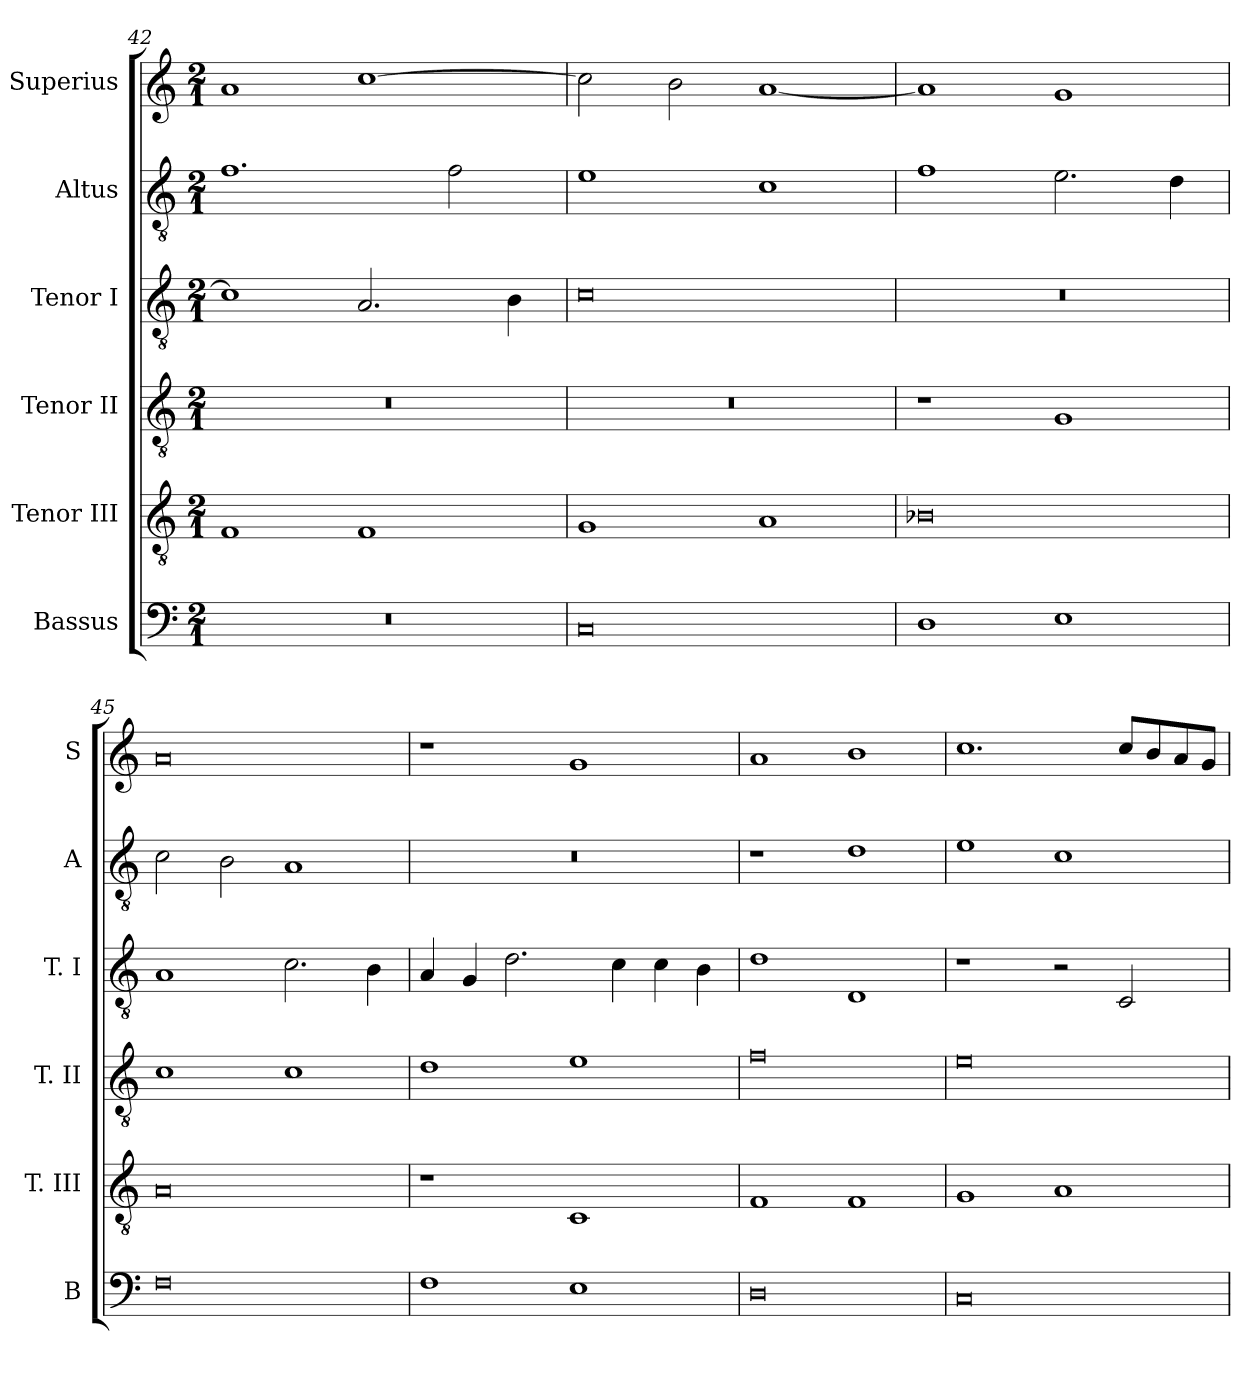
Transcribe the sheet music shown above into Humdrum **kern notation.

**kern	**kern	**kern	**kern	**kern	**kern
*part6	*part5	*part4	*part3	*part2	*part1
*staff6	*staff5	*staff4	*staff3	*staff2	*staff1
*I"Bassus	*I"Tenor III	*I"Tenor II	*I"Tenor I	*I"Altus	*I"Superius
*I'B	*I'T. III	*I'T. II	*I'T. I	*I'A	*I'S
*clefF4	*clefGv2	*clefGv2	*clefGv2	*clefGv2	*clefG2
*k[]	*k[]	*k[]	*k[]	*k[]	*k[]
*C:	*C:	*C:	*C:	*C:	*C:
*M2/1	*M2/1	*M2/1	*M2/1	*M2/1	*M2/1
=42	=42	=42	=42	=42	=42
0r	1F	0r	1c]	1.f	1a
.	1F	.	2.A	.	[1cc
.	.	.	.	2f	.
.	.	.	4B	.	.
=43	=43	=43	=43	=43	=43
0C	1G	0r	0c	1e	2cc]
.	.	.	.	.	2b
.	1A	.	.	1c	[1a
=44	=44	=44	=44	=44	=44
1D	0B-X	1r	0r	1f	1a]
1E	.	1G	.	2.e	1g
.	.	.	.	4d	.
=45	=45	=45	=45	=45	=45
0F	0A	1c	1A	2c	0a
.	.	.	.	2B	.
.	.	1c	2.c	1A	.
.	.	.	4B	.	.
=46	=46	=46	=46	=46	=46
1F	1r	1d	4A	0r	1r
.	.	.	4G	.	.
.	.	.	2.d	.	.
1E	1C	1e	.	.	1g
.	.	.	4c	.	.
.	.	.	4c	.	.
.	.	.	4B	.	.
=47	=47	=47	=47	=47	=47
0D	1F	0f	1d	1r	1a
.	1F	.	1D	1d	1b
=48	=48	=48	=48	=48	=48
0C	1G	0e	1r	1e	1.cc
.	1A	.	2r	1c	.
.	.	.	2C	.	8ccL
.	.	.	.	.	8b
.	.	.	.	.	8a
.	.	.	.	.	8gJ
=	=	=	=	=	=
*-	*-	*-	*-	*-	*-
